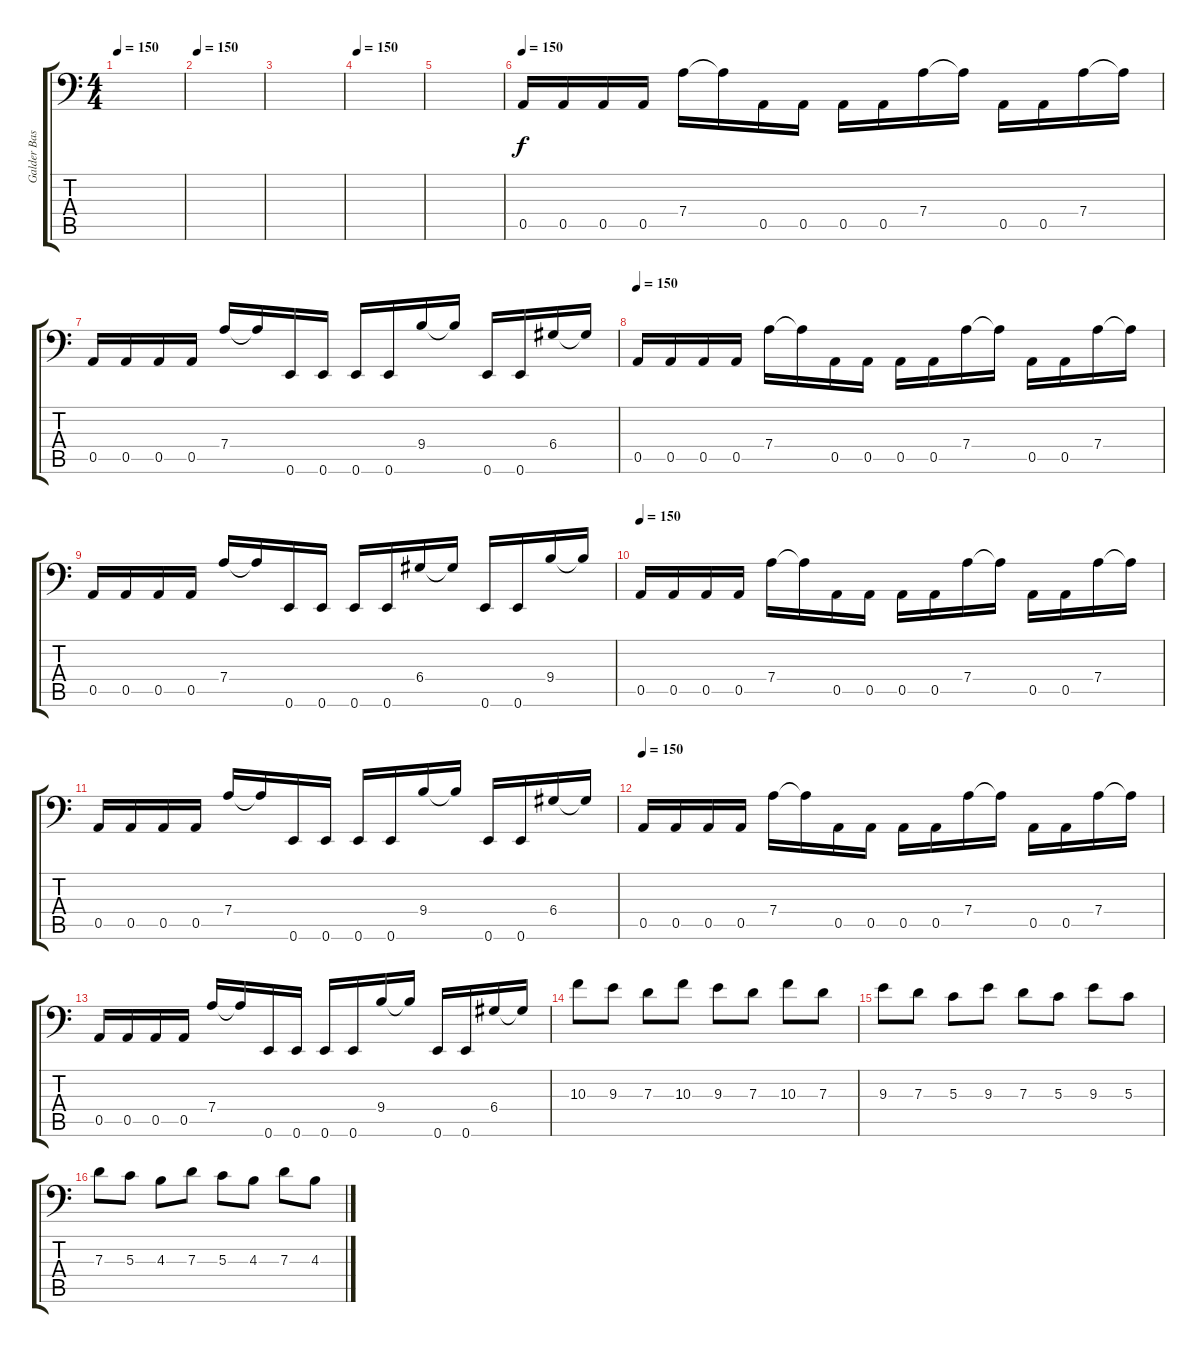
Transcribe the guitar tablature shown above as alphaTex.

\track ("Galder Bass" "Galder Bas") {instrument electricbasspick}
\staff {score tabs}
\tuning (E3 B2 G2 D2 A1 E1) {hide}
\ts (4 4)
\tempo 150
\clef f4
\ks c
|
\tempo 150
|
|
\tempo 150
|
|
\tempo 150
0.5.16 0.5.16 0.5.16 0.5.16 7.4.16 7.4{t}.16 0.5.16 0.5.16 0.5.16 0.5.16 7.4.16 7.4{t}.16 0.5.16 0.5.16 7.4.16 7.4{t}.16 |
0.5.16 0.5.16 0.5.16 0.5.16 7.4.16 7.4{t}.16 0.6.16 0.6.16 0.6.16 0.6.16 9.4.16 9.4{t}.16 0.6.16 0.6.16 6.4.16 6.4{t}.16 |
\tempo 150
0.5.16 0.5.16 0.5.16 0.5.16 7.4.16 7.4{t}.16 0.5.16 0.5.16 0.5.16 0.5.16 7.4.16 7.4{t}.16 0.5.16 0.5.16 7.4.16 7.4{t}.16 |
0.5.16 0.5.16 0.5.16 0.5.16 7.4.16 7.4{t}.16 0.6.16 0.6.16 0.6.16 0.6.16 6.4.16 6.4{t}.16 0.6.16 0.6.16 9.4.16 9.4{t}.16 |
\tempo 150
0.5.16 0.5.16 0.5.16 0.5.16 7.4.16 7.4{t}.16 0.5.16 0.5.16 0.5.16 0.5.16 7.4.16 7.4{t}.16 0.5.16 0.5.16 7.4.16 7.4{t}.16 |
0.5.16 0.5.16 0.5.16 0.5.16 7.4.16 7.4{t}.16 0.6.16 0.6.16 0.6.16 0.6.16 9.4.16 9.4{t}.16 0.6.16 0.6.16 6.4.16 6.4{t}.16 |
\tempo 150
0.5.16 0.5.16 0.5.16 0.5.16 7.4.16 7.4{t}.16 0.5.16 0.5.16 0.5.16 0.5.16 7.4.16 7.4{t}.16 0.5.16 0.5.16 7.4.16 7.4{t}.16 |
0.5.16 0.5.16 0.5.16 0.5.16 7.4.16 7.4{t}.16 0.6.16 0.6.16 0.6.16 0.6.16 9.4.16 9.4{t}.16 0.6.16 0.6.16 6.4.16 6.4{t}.16 |
10.3.8 9.3.8 7.3.8 10.3.8 9.3.8 7.3.8 10.3.8 7.3.8 |
9.3.8 7.3.8 5.3.8 9.3.8 7.3.8 5.3.8 9.3.8 5.3.8 |
7.3.8 5.3.8 4.3.8 7.3.8 5.3.8 4.3.8 7.3.8 4.3.8
